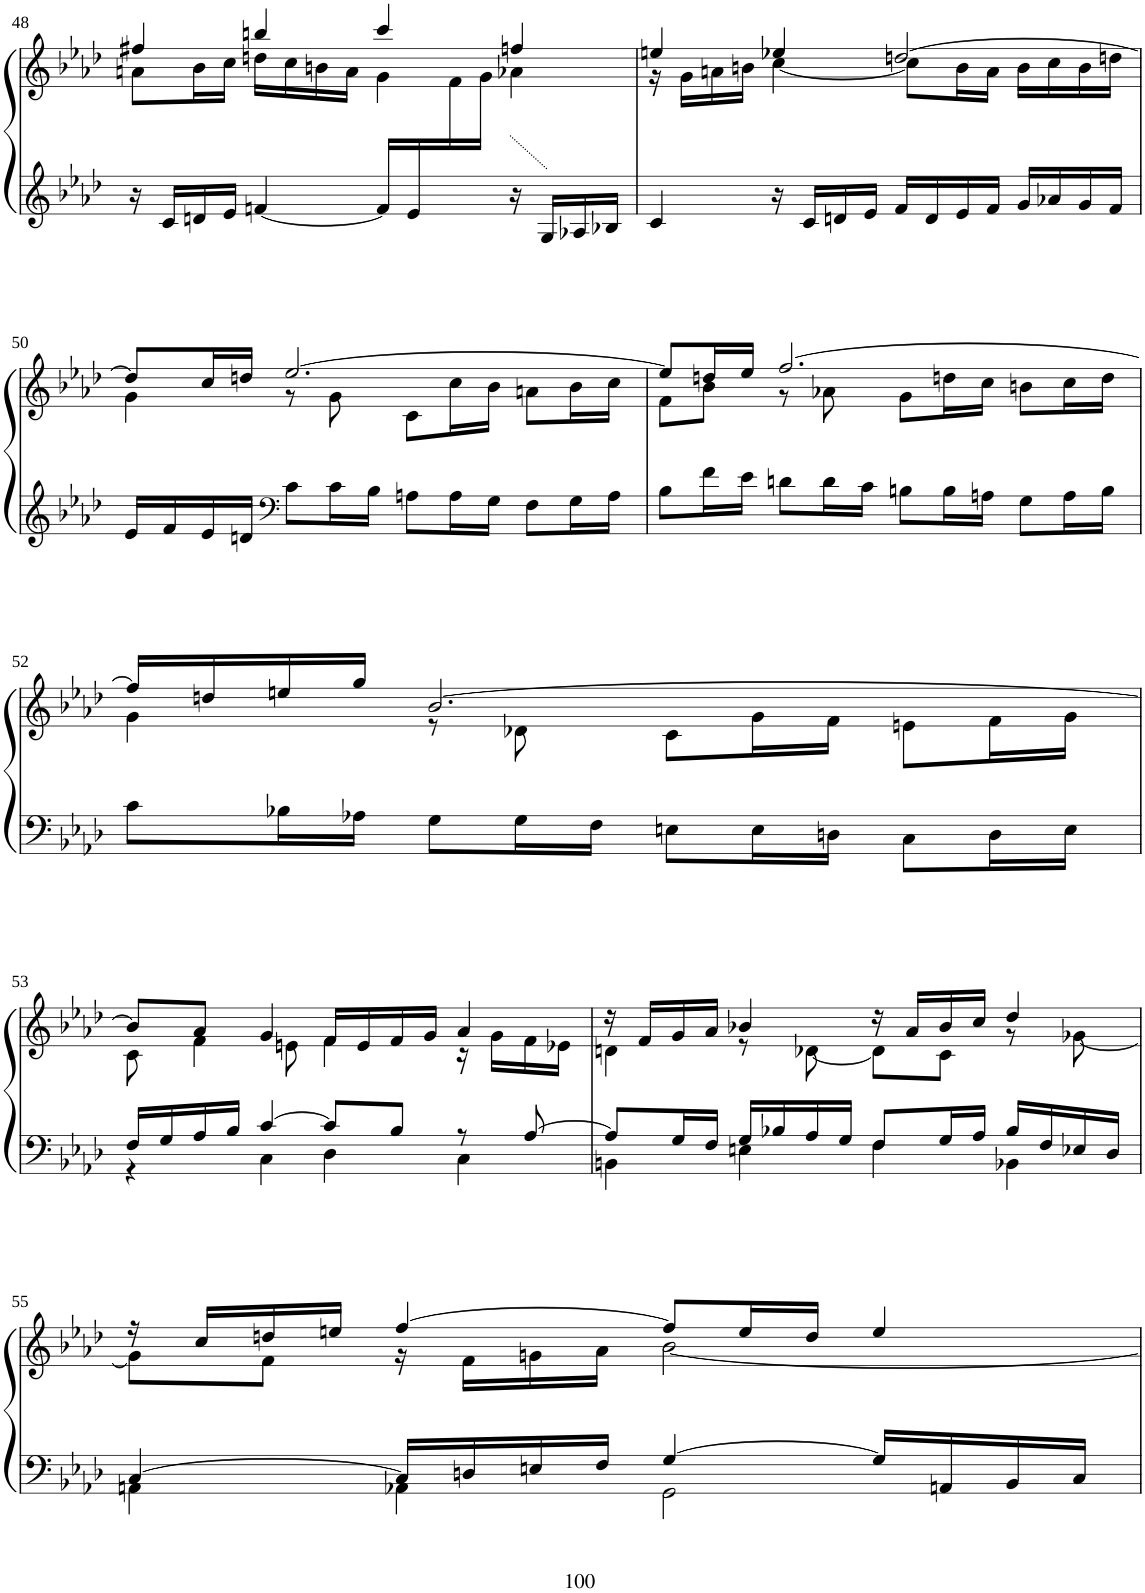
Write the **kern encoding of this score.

**kern	**kern
*part1	*part1
*staff2	*staff1
*I"Piano	*
*I'Pno	*
!!LO:PB:g=z
*clefG2	*clefG2
*k[b-e-a-d-]	*k[b-e-a-d-]
*M4/4	*M4/4
*met(c)	*met(c)
=48	=48
*	*^
*	*	*^
16r	4ff#X/	8an\L	8ryy
16c/LL	.	.	.
*	*	*v	*v
16dn/	.	16b-\L
16e-/JJ	.	16cc\JJ
[4fn/	4bbn/	16ddn\LL
.	.	16cc\
.	.	16bn\
.	.	16a\JJ
16f/LL]	4ccc/	4g\
16e-/	.	.
*	*	*^
8ryy	.	.	16f\
.	.	.	16g\JJ
16r	4ffn/	4a-X\	4ryy
16G/LL	.	.	.
16A-X/	.	.	.
16B-X/JJ	.	.	.
*	*	*v	*v
=49	=49	=49
4c/	4een/	16r
.	.	16g\LL
.	.	16an\
.	.	16bn\JJ
16r	4ee-X/	[4cc\
16c/LL	.	.
16dn/	.	.
16e-/JJ	.	.
16f/LL	[2ddn/	8cc\L]
16d/	.	.
16e-/	.	16b\L
16f/JJ	.	16a\JJ
16g/LL	.	16b\LL
16a-X/	.	16cc\
16g/	.	16b\
16f/JJ	.	16ddn\JJ
!!LO:LB:g=z	!!
=50	=50	=50
16e-/LL	8dd/L]	4g\
16f/	.	.
16e-/	16cc/L	.
16dn/JJ	16ddn/JJ	.
*clefF4	*	*
8c\L	[2.ee-/	8r
16c\L	.	8g\
16B-\JJ	.	.
8An\L	.	8c\L
16A\L	.	16cc\L
16G\JJ	.	16b-\JJ
8F\L	.	8an\L
16G\L	.	16b-\L
16A\JJ	.	16cc\JJ
=51	=51	=51
8B-\L	8ee-/L]	8f\L
16f\L	16ddn/L	8b-\J
16e-\JJ	16ee-/JJ	.
8dn\L	[2.ff/	8r
16d\L	.	8a-X\
16c\JJ	.	.
8Bn\L	.	8g\L
16B\L	.	16ddn\L
16An\JJ	.	16cc\JJ
8G\L	.	8bn\L
16A\L	.	16cc\L
16B\JJ	.	16dd\JJ
!!LO:LB:g=z	!!
=52	=52	=52
8c\L	16ff/LL]	4g\
.	16ddn/	.
16B-X\L	16een/	.
16A-X\JJ	16gg/JJ	.
8G\L	[2.b-/	8r
16G\L	.	8d-X\
16F\JJ	.	.
8En\L	.	8c\L
16E\L	.	16g\L
16Dn\JJ	.	16f\JJ
8C\L	.	8en\L
16D\L	.	16f\L
16E\JJ	.	16g\JJ
!!LO:LB:g=z	!!
=53	=53	=53
*^	*	*
16F/LL	4r	8b-/L]	8c\
16G/	.	.	.
16A-/	.	8a-/J	4f\
16B-/JJ	.	.	.
[4c/	4C\	4g/	.
.	.	.	8en\
8c/L]	4D-\	16f/LL	4f\
.	.	16e/	.
8B-/J	.	16f/	.
.	.	16g/JJ	.
8r	4C\	4a-/	16r
.	.	.	16g\LL
[8A-/	.	.	16f\
.	.	.	16e-X\JJ
=54	=54	=54	=54
8A-/L]	4BBn\	16r	4dn\
.	.	16f/LL	.
16G/L	.	16g/	.
16F/JJ	.	16a-/JJ	.
16G/LL	4En\	4b-X/	8r
16B-X/	.	.	.
16A-/	.	.	[8d-X\
16G/JJ	.	.	.
8F/L	4F\	16r	8d-\L]
.	.	16a-/LL	.
16G/L	.	16b-/	8c\J
16A-/JJ	.	16cc/JJ	.
16B-/LL	4BB-X\	4dd-/	8r
16F/	.	.	.
16E-X/	.	.	[8g-X\
16D-/JJ	.	.	.
!!LO:LB:g=z	!!
=55	=55	=55	=55
[4C/	4AAn\	16r	8g-\L]
.	.	16cc/LL	.
.	.	16ddn/	8f\J
.	.	16een/JJ	.
16C/LL]	4AA-X\	[4ff/	16r
16Dn/	.	.	16f\LL
16En/	.	.	16gn\
16F/JJ	.	.	16a-\JJ
[4G/	2GG\	8ff/L]	[2b-\
.	.	16ee/L	.
.	.	16dd/JJ	.
16G/LL]	.	4ee/	.
16AAn/	.	.	.
16BB-/	.	.	.
16C/JJ	.	.	.
*v	*v	*	*
*	*v	*v
=	=
*-	*-
